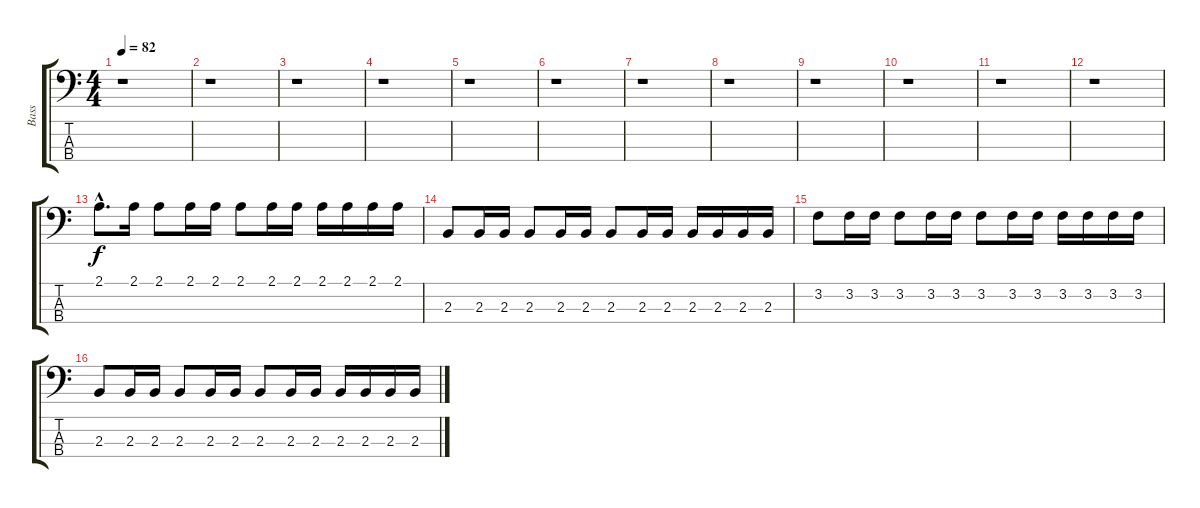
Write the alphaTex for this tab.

\track ("Bass" "Bass") {instrument acousticbass}
\staff {score tabs}
\tuning (G2 D2 A1 E1) {hide}
\ts (4 4)
\tempo 82
\clef f4
\ks c
r.1{dy f} |
r.1 |
r.1 |
r.1 |
r.1 |
r.1 |
r.1 |
r.1 |
r.1 |
r.1 |
r.1 |
r.1 |
2.1{hac}.8{d} 2.1.16 2.1.8 2.1.16 2.1.16 2.1.8 2.1.16 2.1.16 2.1.16 2.1.16 2.1.16 2.1.16 |
2.3.8 2.3.16 2.3.16 2.3.8 2.3.16 2.3.16 2.3.8 2.3.16 2.3.16 2.3.16 2.3.16 2.3.16 2.3.16 |
3.2.8 3.2.16 3.2.16 3.2.8 3.2.16 3.2.16 3.2.8 3.2.16 3.2.16 3.2.16 3.2.16 3.2.16 3.2.16 |
2.3.8 2.3.16 2.3.16 2.3.8 2.3.16 2.3.16 2.3.8 2.3.16 2.3.16 2.3.16 2.3.16 2.3.16 2.3.16
